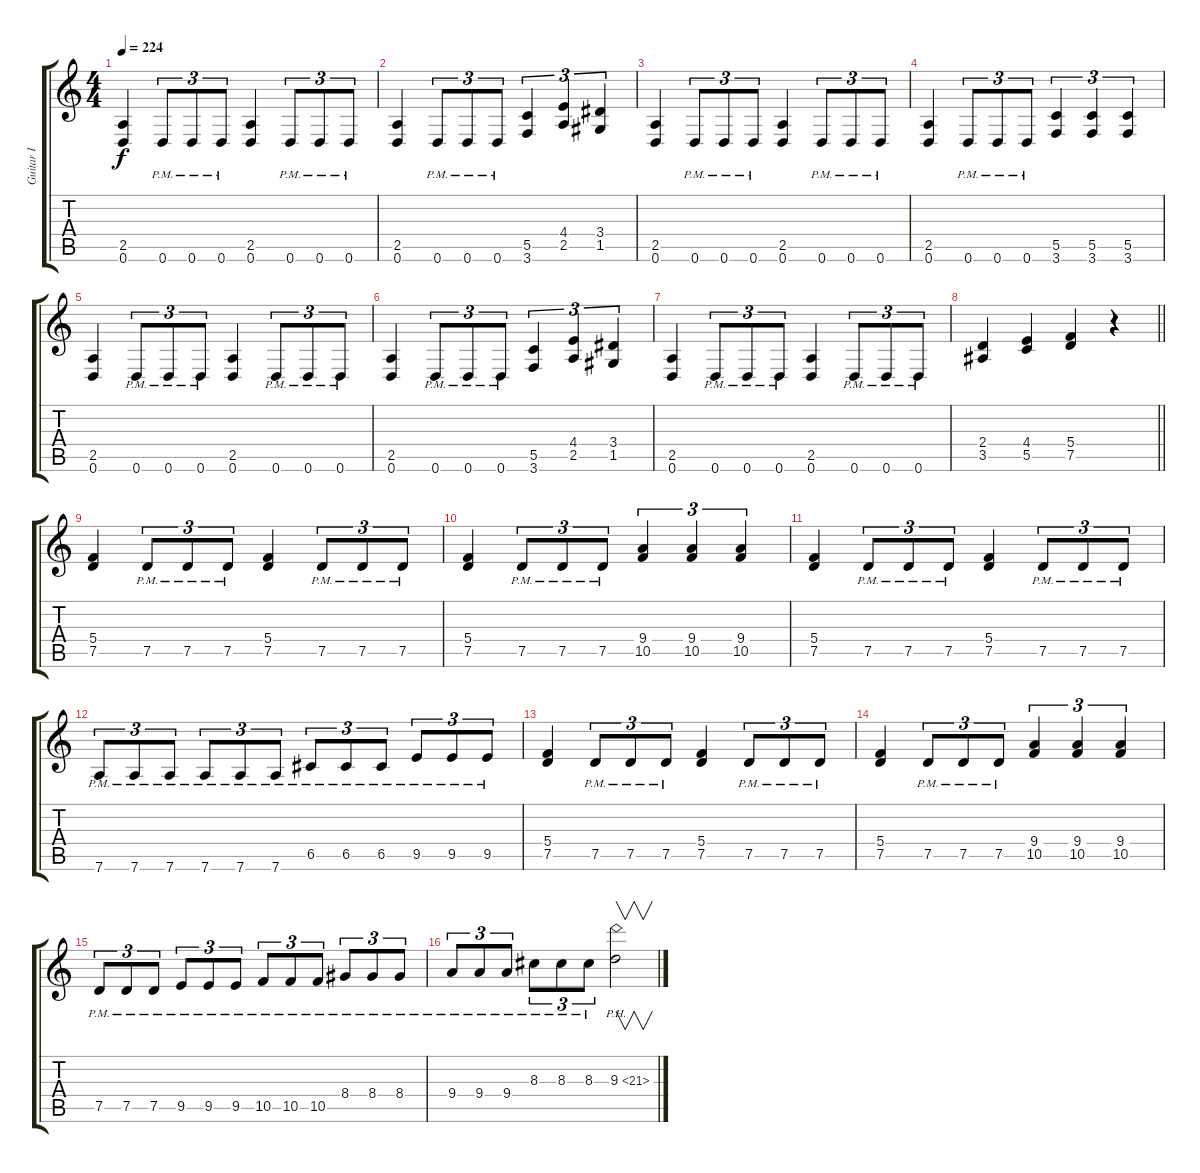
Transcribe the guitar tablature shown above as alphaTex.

\track ("Guitar I" "Guitar I") {instrument overdrivenguitar}
\staff {score tabs}
\tuning (D4 A3 F3 C3 G2 D2) {hide}
\ts (4 4)
\tempo 224
\clef g2
\ks c
(2.5 0.6).4{dy f instrument overdrivenguitar} 0.6{pm}.8{tu (3 2)} 0.6{pm}.8{tu (3 2)} 0.6{pm}.8{tu (3 2)} (2.5 0.6).4 0.6{pm}.8{tu (3 2)} 0.6{pm}.8{tu (3 2)} 0.6{pm}.8{tu (3 2)} |
(2.5 0.6).4 0.6{pm}.8{tu (3 2)} 0.6{pm}.8{tu (3 2)} 0.6{pm}.8{tu (3 2)} (5.5 3.6).4{tu (3 2)} (4.4 2.5).4{tu (3 2)} (3.4 1.5).4{tu (3 2)} |
(2.5 0.6).4 0.6{pm}.8{tu (3 2)} 0.6{pm}.8{tu (3 2)} 0.6{pm}.8{tu (3 2)} (2.5 0.6).4 0.6{pm}.8{tu (3 2)} 0.6{pm}.8{tu (3 2)} 0.6{pm}.8{tu (3 2)} |
(2.5 0.6).4 0.6{pm}.8{tu (3 2)} 0.6{pm}.8{tu (3 2)} 0.6{pm}.8{tu (3 2)} (5.5 3.6).4{tu (3 2)} (5.5 3.6).4{tu (3 2)} (5.5 3.6).4{tu (3 2)} |
(2.5 0.6).4 0.6{pm}.8{tu (3 2)} 0.6{pm}.8{tu (3 2)} 0.6{pm}.8{tu (3 2)} (2.5 0.6).4 0.6{pm}.8{tu (3 2)} 0.6{pm}.8{tu (3 2)} 0.6{pm}.8{tu (3 2)} |
(2.5 0.6).4 0.6{pm}.8{tu (3 2)} 0.6{pm}.8{tu (3 2)} 0.6{pm}.8{tu (3 2)} (5.5 3.6).4{tu (3 2)} (4.4 2.5).4{tu (3 2)} (3.4 1.5).4{tu (3 2)} |
(2.5 0.6).4 0.6{pm}.8{tu (3 2)} 0.6{pm}.8{tu (3 2)} 0.6{pm}.8{tu (3 2)} (2.5 0.6).4 0.6{pm}.8{tu (3 2)} 0.6{pm}.8{tu (3 2)} 0.6{pm}.8{tu (3 2)} |
\barLineRight lightlight
(2.4 3.5).4 (4.4 5.5).4 (5.4 7.5).4 r.4 |
(5.4 7.5).4 7.5{pm}.8{tu (3 2)} 7.5{pm}.8{tu (3 2)} 7.5{pm}.8{tu (3 2)} (5.4 7.5).4 7.5{pm}.8{tu (3 2)} 7.5{pm}.8{tu (3 2)} 7.5{pm}.8{tu (3 2)} |
(5.4 7.5).4 7.5{pm}.8{tu (3 2)} 7.5{pm}.8{tu (3 2)} 7.5{pm}.8{tu (3 2)} (9.4 10.5).4{tu (3 2)} (9.4 10.5).4{tu (3 2)} (9.4 10.5).4{tu (3 2)} |
(5.4 7.5).4 7.5{pm}.8{tu (3 2)} 7.5{pm}.8{tu (3 2)} 7.5{pm}.8{tu (3 2)} (5.4 7.5).4 7.5{pm}.8{tu (3 2)} 7.5{pm}.8{tu (3 2)} 7.5{pm}.8{tu (3 2)} |
7.6{pm}.8{tu (3 2)} 7.6{pm}.8{tu (3 2)} 7.6{pm}.8{tu (3 2)} 7.6{pm}.8{tu (3 2)} 7.6{pm}.8{tu (3 2)} 7.6{pm}.8{tu (3 2)} 6.5{pm}.8{tu (3 2)} 6.5{pm}.8{tu (3 2)} 6.5{pm}.8{tu (3 2)} 9.5{pm}.8{tu (3 2)} 9.5{pm}.8{tu (3 2)} 9.5{pm}.8{tu (3 2)} |
(5.4 7.5).4 7.5{pm}.8{tu (3 2)} 7.5{pm}.8{tu (3 2)} 7.5{pm}.8{tu (3 2)} (5.4 7.5).4 7.5{pm}.8{tu (3 2)} 7.5{pm}.8{tu (3 2)} 7.5{pm}.8{tu (3 2)} |
(5.4 7.5).4 7.5{pm}.8{tu (3 2)} 7.5{pm}.8{tu (3 2)} 7.5{pm}.8{tu (3 2)} (9.4 10.5).4{tu (3 2)} (9.4 10.5).4{tu (3 2)} (9.4 10.5).4{tu (3 2)} |
7.5{pm}.8{tu (3 2)} 7.5{pm}.8{tu (3 2)} 7.5{pm}.8{tu (3 2)} 9.5{pm}.8{tu (3 2)} 9.5{pm}.8{tu (3 2)} 9.5{pm}.8{tu (3 2)} 10.5{pm}.8{tu (3 2)} 10.5{pm}.8{tu (3 2)} 10.5{pm}.8{tu (3 2)} 8.4{pm}.8{tu (3 2)} 8.4{pm}.8{tu (3 2)} 8.4{pm}.8{tu (3 2)} |
9.4{pm}.8{tu (3 2)} 9.4{pm}.8{tu (3 2)} 9.4{pm}.8{tu (3 2)} 8.3{pm}.8{tu (3 2)} 8.3{pm}.8{tu (3 2)} 8.3{pm}.8{tu (3 2)} 9.3{ph 12}.2{v}
